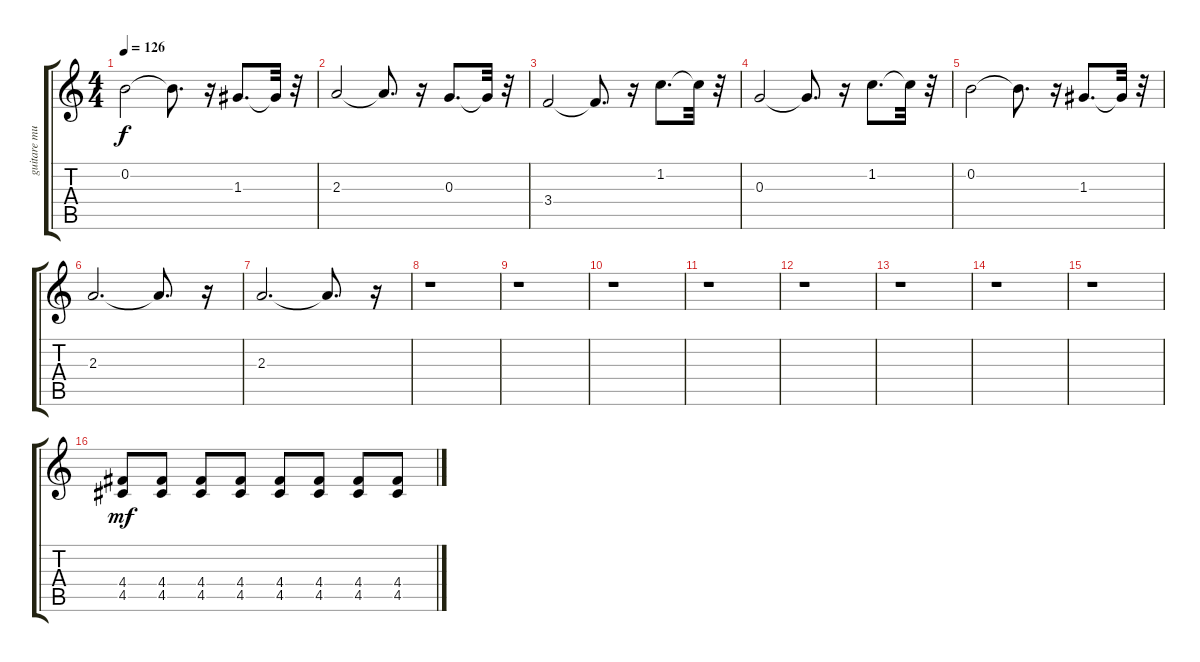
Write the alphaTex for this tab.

\track ("guitare muted" "guitare mu") {instrument electricguitarmuted}
\staff {score tabs}
\tuning (E4 B3 G3 D3 A2 E2) {hide}
\ts (4 4)
\tempo 126
\clef g2
\ks c
0.2.2{dy f} 0.2{t}.8{d} r.16 1.3.8{d} 1.3{t}.32 r.32 |
2.3.2 2.3{t}.8{d} r.16 0.3.8{d} 0.3{t}.32 r.32 |
3.4.2 3.4{t}.8{d} r.16 1.2.8{d} 1.2{t}.32 r.32 |
0.3.2 0.3{t}.8{d} r.16 1.2.8{d} 1.2{t}.32 r.32 |
0.2.2 0.2{t}.8{d} r.16 1.3.8{d} 1.3{t}.32 r.32 |
2.3.2{d} 2.3{t}.8{d} r.16 |
2.3.2{d} 2.3{t}.8{d} r.16 |
r.1 |
r.1 |
r.1 |
r.1 |
r.1 |
r.1 |
r.1 |
r.1 |
(4.4 4.5).8{dy mf instrument electricguitarmuted} (4.4 4.5).8 (4.4 4.5).8 (4.4 4.5).8 (4.4 4.5).8 (4.4 4.5).8 (4.4 4.5).8 (4.4 4.5).8
